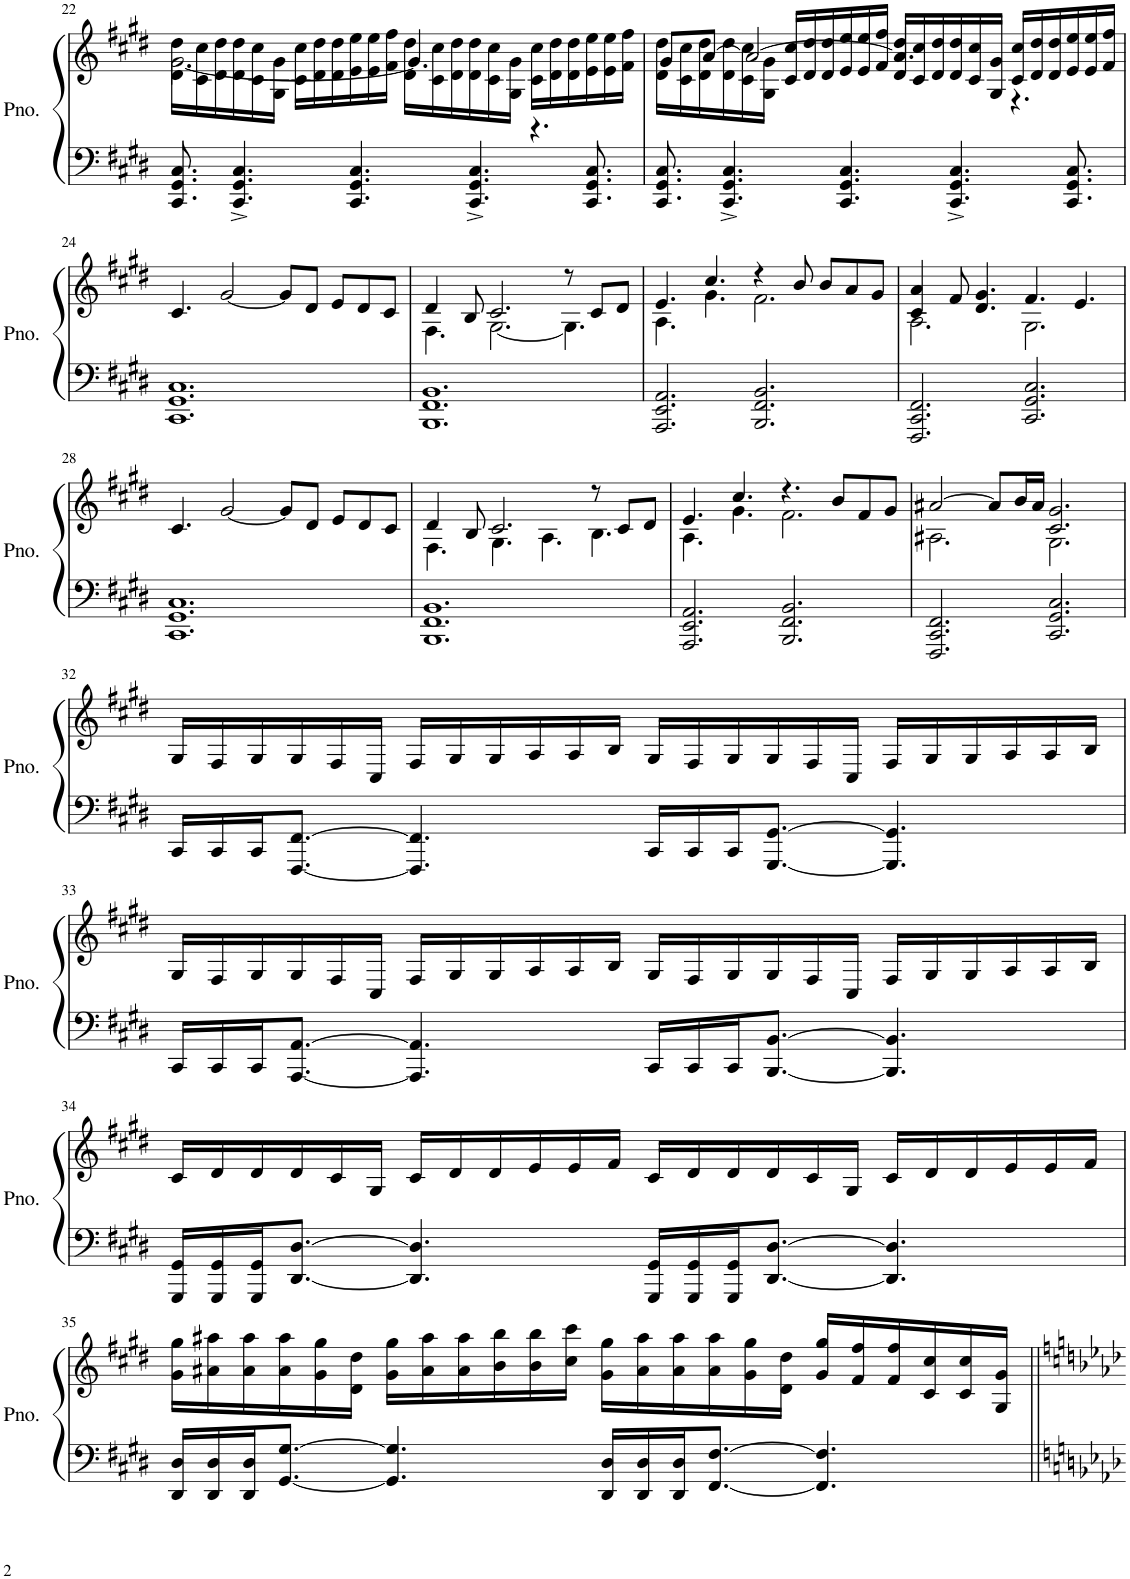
**kern	**kern
*part1	*part1
*staff2	*staff1
*I"Piano	*
*I'Pno.	*
!!LO:PB:g=z
*clefF4	*clefG2
*k[f#c#g#d#]	*k[f#c#g#d#]
*M12/8	*M12/8
=22	=22
*	*^
8.CC#/ 8.GG#/ 8.C#/	16d#\ 16dd#\LL	[2.g#\
.	16c#\ 16cc#\	.
.	16d#\ 16dd#\	.
4.CC#/^ 4.GG#/^ 4.C#/^	16d#\ 16dd#\	.
.	16c#\ 16cc#\	.
.	16G#\ 16g#\JJ	.
.	16c#\ 16cc#\LL	.
.	16d#\ 16dd#\	.
.	16d#\ 16dd#\	.
4.CC#/ 4.GG#/ 4.C#/	16e\ 16ee\	.
.	16e\ 16ee\	.
.	16f#\ 16ff#\JJ	.
.	16d#\ 16dd#\LL	4.g#/]
.	16c#\ 16cc#\	.
.	16d#\ 16dd#\	.
4.CC#/^ 4.GG#/^ 4.C#/^	16d#\ 16dd#\	.
.	16c#\ 16cc#\	.
.	16G#\ 16g#\JJ	.
.	16c#\ 16cc#\LL	4.r
.	16d#\ 16dd#\	.
.	16d#\ 16dd#\	.
8.CC#/ 8.GG#/ 8.C#/	16e\ 16ee\	.
.	16e\ 16ee\	.
.	16f#\ 16ff#\JJ	.
=23	=23	=23
8.CC#/ 8.GG#/ 8.C#/	16d#\ 16dd#\LL	8g#/L
.	16c#\ 16cc#\	.
.	16d#\ 16dd#\	[8a/J
4.CC#/^ 4.GG#/^ 4.C#/^	16d#\ 16dd#\	.
.	16c#\ 16cc#\	2a/_
.	16G#\ 16g#\JJ	.
.	16c#/ 16cc#/LL	.
.	16d#/ 16dd#/	.
.	16d#/ 16dd#/	.
4.CC#/ 4.GG#/ 4.C#/	16e/ 16ee/	.
.	16e/ 16ee/	.
.	16f#/ 16ff#/JJ	.
.	16d#/ 16dd#/LL	4.a/]
.	16c#/ 16cc#/	.
.	16d#/ 16dd#/	.
4.CC#/^ 4.GG#/^ 4.C#/^	16d#/ 16dd#/	.
.	16c#/ 16cc#/	.
.	16G#/ 16g#/JJ	.
.	16c#/ 16cc#/LL	4.r
.	16d#/ 16dd#/	.
.	16d#/ 16dd#/	.
8.CC#/ 8.GG#/ 8.C#/	16e/ 16ee/	.
.	16e/ 16ee/	.
.	16f#/ 16ff#/JJ	.
*	*v	*v
!!LO:LB:g=z
=24	=24
1.CC# 1.GG# 1.C#	4.c#/
.	[2g#/
.	8g#/L]
.	8d#/J
.	8e/L
.	8d#/
.	8c#/J
=25	=25
*	*^
1.BBB 1.FF# 1.BB	4d#/	4.F#\
.	8B/	.
.	2.c#/	[2.G#\
.	8r	4.G#\]
.	8c#/L	.
.	8d#/J	.
=26	=26	=26
2.AAA/ 2.EE/ 2.AA/	4.e/	4.A\
.	4.cc#/	4.g#\
2.BBB/ 2.FF#/ 2.BB/	4r	2.f#\
.	8b/	.
.	8b/L	.
.	8a/	.
.	8g#/J	.
=27	=27	=27
2.FFF#/ 2.CC#/ 2.FF#/	4c#/ 4a/	2.A\
.	8f#/	.
.	4.d#/ 4.g#/	.
2.CC#/ 2.GG#/ 2.C#/	4.f#/	2.G#\
.	4.e/	.
*	*v	*v
!!LO:LB:g=z
=28	=28
1.CC# 1.GG# 1.C#	4.c#/
.	[2g#/
.	8g#/L]
.	8d#/J
.	8e/L
.	8d#/
.	8c#/J
=29	=29
*	*^
1.BBB 1.FF# 1.BB	4d#/	4.F#\
.	8B/	.
.	2.c#/	4.G#\
.	.	4.A\
.	8r	4.B\
.	8c#/L	.
.	8d#/J	.
=30	=30	=30
2.AAA/ 2.EE/ 2.AA/	4.e/	4.A\
.	4.cc#/	4.g#\
2.BBB/ 2.FF#/ 2.BB/	4.r	2.f#\
.	8b/L	.
.	8f#/	.
.	8g#/J	.
=31	=31	=31
2.FFF#/ 2.CC#/ 2.FF#/	[2a#X/	2.A#X\
.	8a#/L]	.
.	16b/L	.
.	16a#/JJ	.
2.CC#/ 2.GG#/ 2.C#/	2.c#/ 2.g#/	2.G#\
*	*v	*v
!!LO:LB:g=z
=32	=32
16CC#/LL	16G#/LL
16CC#/	16F#/
16CC#/J	16G#/
[8.FFF#/ [8.FF#/J	16G#/
.	16F#/
.	16C#/JJ
4.FFF#/] 4.FF#/]	16F#/LL
.	16G#/
.	16G#/
.	16A/
.	16A/
.	16B/JJ
16CC#/LL	16G#/LL
16CC#/	16F#/
16CC#/J	16G#/
[8.GGG#/ [8.GG#/J	16G#/
.	16F#/
.	16C#/JJ
4.GGG#/] 4.GG#/]	16F#/LL
.	16G#/
.	16G#/
.	16A/
.	16A/
.	16B/JJ
!!LO:LB:g=z
=33	=33
16CC#/LL	16G#/LL
16CC#/	16F#/
16CC#/J	16G#/
[8.AAA/ [8.AA/J	16G#/
.	16F#/
.	16C#/JJ
4.AAA/] 4.AA/]	16F#/LL
.	16G#/
.	16G#/
.	16A/
.	16A/
.	16B/JJ
16CC#/LL	16G#/LL
16CC#/	16F#/
16CC#/J	16G#/
[8.BBB/ [8.BB/J	16G#/
.	16F#/
.	16C#/JJ
4.BBB/] 4.BB/]	16F#/LL
.	16G#/
.	16G#/
.	16A/
.	16A/
.	16B/JJ
!!LO:LB:g=z
=34	=34
16GGG#/ 16GG#/LL	16c#/LL
16GGG#/ 16GG#/	16d#/
16GGG#/ 16GG#/J	16d#/
[8.DD#/ [8.D#/J	16d#/
.	16c#/
.	16G#/JJ
4.DD#/] 4.D#/]	16c#/LL
.	16d#/
.	16d#/
.	16e/
.	16e/
.	16f#/JJ
16GGG#/ 16GG#/LL	16c#/LL
16GGG#/ 16GG#/	16d#/
16GGG#/ 16GG#/J	16d#/
[8.DD#/ [8.D#/J	16d#/
.	16c#/
.	16G#/JJ
4.DD#/] 4.D#/]	16c#/LL
.	16d#/
.	16d#/
.	16e/
.	16e/
.	16f#/JJ
!!LO:LB:g=z
=35	=35
16DD#/ 16D#/LL	16g#\ 16gg#\LL
16DD#/ 16D#/	16a#X\ 16aa#X\
16DD#/ 16D#/J	16a#\ 16aa#\
[8.GG#/ [8.G#/J	16a#\ 16aa#\
.	16g#\ 16gg#\
.	16d#\ 16dd#\JJ
4.GG#/] 4.G#/]	16g#\ 16gg#\LL
.	16a#\ 16aa#\
.	16a#\ 16aa#\
.	16b\ 16bb\
.	16b\ 16bb\
.	16cc#\ 16ccc#\JJ
16DD#/ 16D#/LL	16g#\ 16gg#\LL
16DD#/ 16D#/	16a#\ 16aa#\
16DD#/ 16D#/J	16a#\ 16aa#\
[8.FF#/ [8.F#/J	16a#\ 16aa#\
.	16g#\ 16gg#\
.	16d#\ 16dd#\JJ
4.FF#/] 4.F#/]	16g#/ 16gg#/LL
.	16f#/ 16ff#/
.	16f#/ 16ff#/
.	16c#/ 16cc#/
.	16c#/ 16cc#/
.	16G#/ 16g#/JJ
=||	=||
*-	*-
